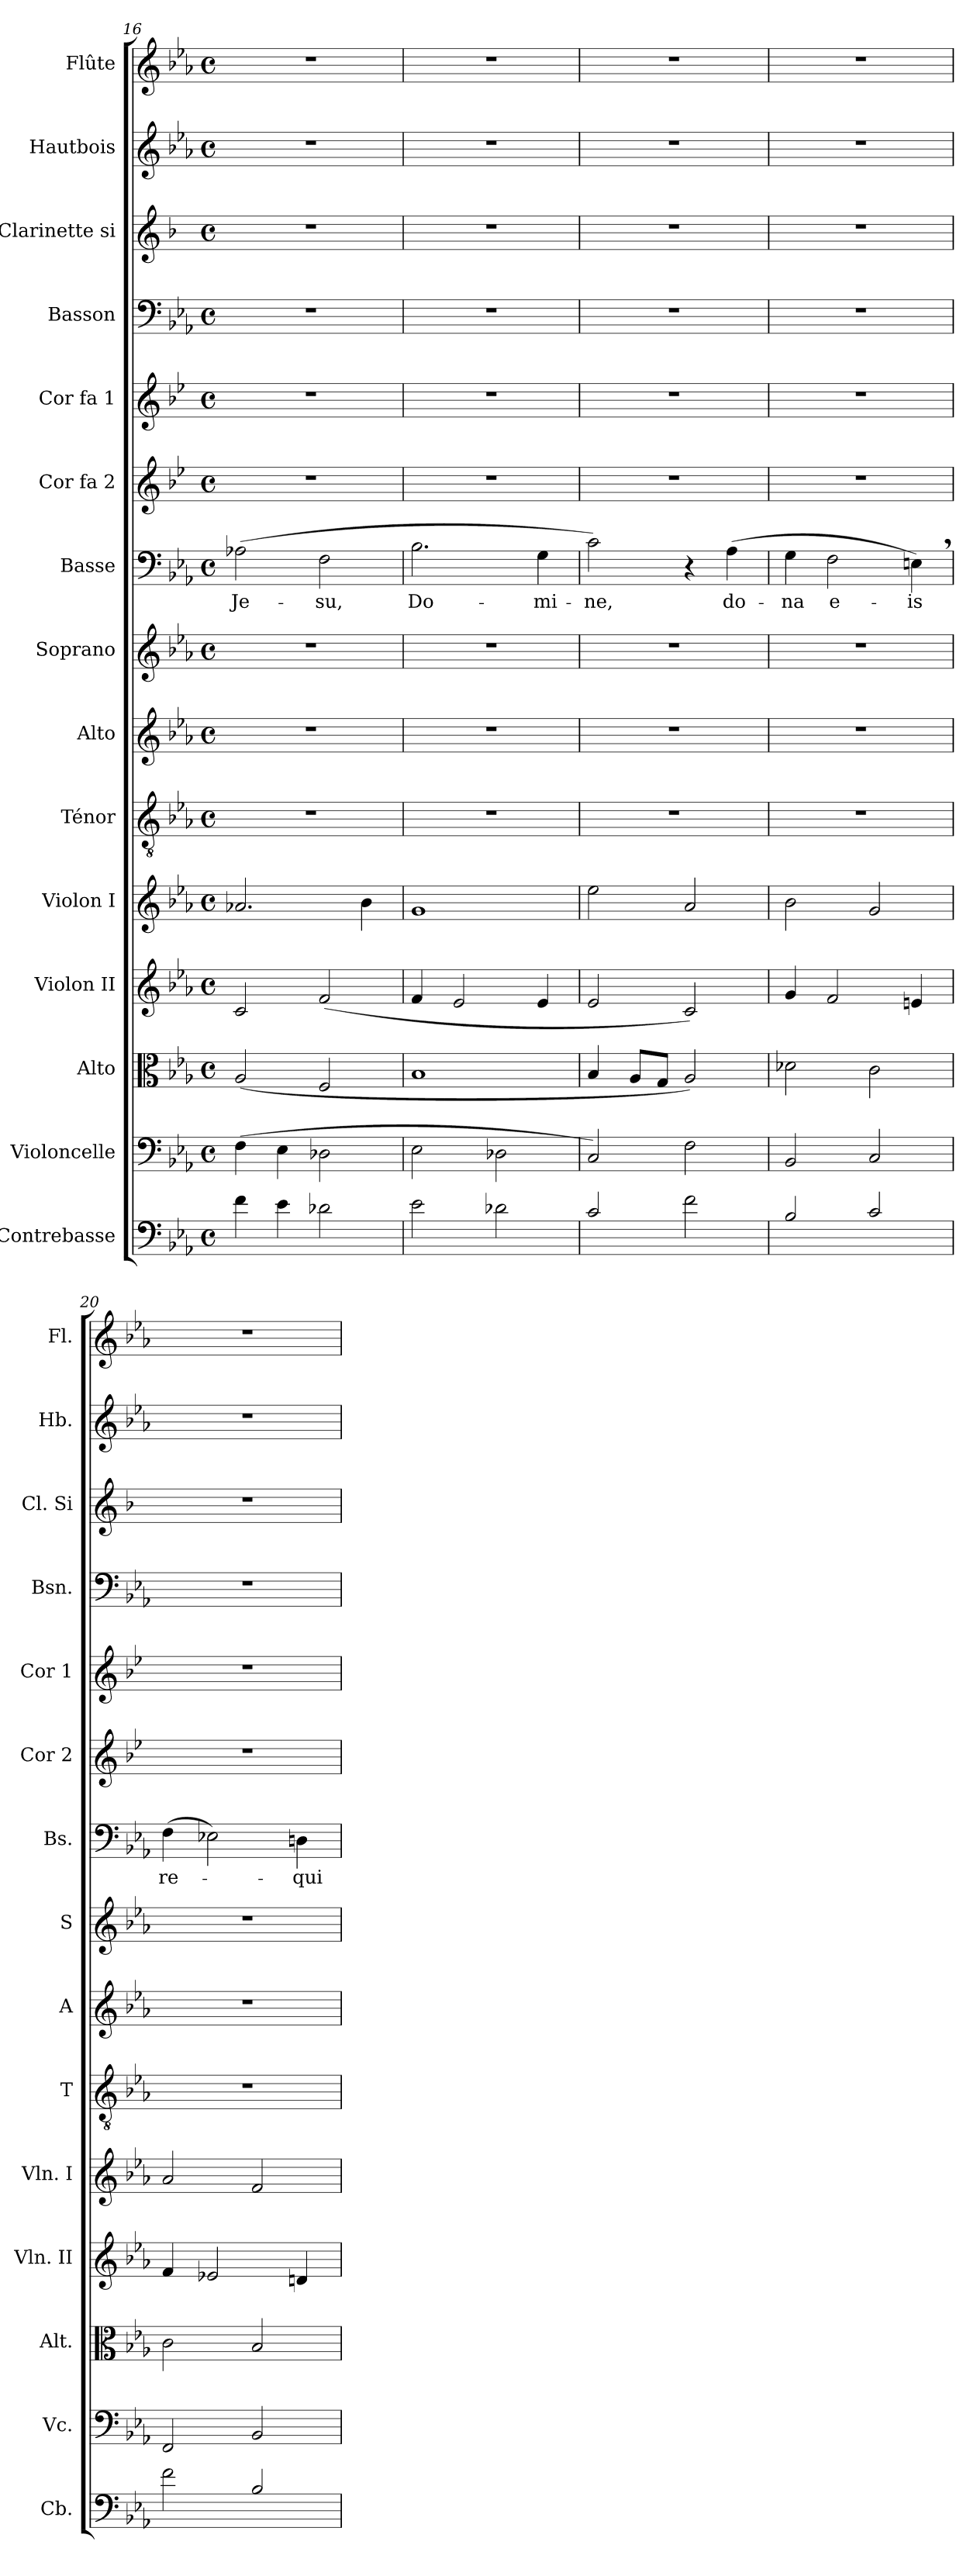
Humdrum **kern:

**kern	**kern	**kern	**kern	**kern	**kern	**kern	**kern	**kern	**text	**kern	**kern	**kern	**kern	**kern	**kern
*part15	*part14	*part13	*part12	*part11	*part10	*part9	*part8	*part7	*part7	*part6	*part5	*part4	*part3	*part2	*part1
*staff15	*staff14	*staff13	*staff12	*staff11	*staff10	*staff9	*staff8	*staff7	*staff7	*staff6	*staff5	*staff4	*staff3	*staff2	*staff1
*I"Contrebasse	*I"Violoncelle	*I"Alto	*I"Violon II	*I"Violon I	*I"Ténor	*I"Alto	*I"Soprano	*I"Basse	*	*I"Cor fa 2	*I"Cor fa 1	*I"Basson	*I"Clarinette si	*I"Hautbois	*I"Flûte
*I'Cb.	*I'Vc.	*I'Alt.	*I'Vln. II	*I'Vln. I	*I'T	*I'A	*I'S	*I'Bs.	*	*I'Cor 2	*I'Cor 1	*I'Bsn.	*I'Cl. Si	*I'Hb.	*I'Fl.
*clefF4	*clefF4	*clefC3	*clefG2	*clefG2	*clefGv2	*clefG2	*clefG2	*clefF4	*	*clefG2	*clefG2	*clefF4	*clefG2	*clefG2	*clefG2
*ITrd7c12	*	*	*	*	*	*	*	*	*	*ITrd-3c-5	*ITrd-3c-5	*	*ITrd1c2	*	*
*k[b-e-a-]	*k[b-e-a-]	*k[b-e-a-]	*k[b-e-a-]	*k[b-e-a-]	*k[b-e-a-]	*k[b-e-a-]	*k[b-e-a-]	*k[b-e-a-]	*	*k[b-e-a-]	*k[b-e-a-]	*k[b-e-a-]	*k[b-e-a-]	*k[b-e-a-]	*k[b-e-a-]
*E-:	*E-:	*E-:	*E-:	*E-:	*E-:	*E-:	*E-:	*E-:	*	*E-:	*E-:	*E-:	*E-:	*E-:	*E-:
*M4/4	*M4/4	*M4/4	*M4/4	*M4/4	*M4/4	*M4/4	*M4/4	*M4/4	*	*M4/4	*M4/4	*M4/4	*M4/4	*M4/4	*M4/4
*met(c)	*met(c)	*met(c)	*met(c)	*met(c)	*met(c)	*met(c)	*met(c)	*met(c)	*	*met(c)	*met(c)	*met(c)	*met(c)	*met(c)	*met(c)
=16	=16	=16	=16	=16	=16	=16	=16	=16	=16	=16	=16	=16	=16	=16	=16
!	!	!	!	!	!	!	!	!	!LO:LY:b	!	!	!	!	!	!
4F\	(>4F\	(<2A-/	2c/	2.a-X/	1r	1r	1r	(>2A-X\	Je-	1r	1r	1r	1r	1r	1r
4E-\	4E-\	.	.	.	.	.	.	.	.	.	.	.	.	.	.
!	!	!	!	!	!	!	!	!	!LO:LY:b	!	!	!	!	!	!
2D-X\	2D-X\	2F/	(<2f/	.	.	.	.	2F\	-su,	.	.	.	.	.	.
.	.	.	.	4b-\	.	.	.	.	.	.	.	.	.	.	.
=17	=17	=17	=17	=17	=17	=17	=17	=17	=17	=17	=17	=17	=17	=17	=17
!	!	!	!	!	!	!	!	!	!LO:LY:b	!	!	!	!	!	!
2E-\	2E-\	1B-	4f/	1g	1r	1r	1r	2.B-\	Do-	1r	1r	1r	1r	1r	1r
.	.	.	2e-/	.	.	.	.	.	.	.	.	.	.	.	.
2D-X\	2D-X\	.	.	.	.	.	.	.	.	.	.	.	.	.	.
!	!	!	!	!	!	!	!	!	!LO:LY:b	!	!	!	!	!	!
.	.	.	4e-/	.	.	.	.	4G\	-mi-	.	.	.	.	.	.
=18	=18	=18	=18	=18	=18	=18	=18	=18	=18	=18	=18	=18	=18	=18	=18
!	!	!	!	!	!	!	!	!	!LO:LY:b	!	!	!	!	!	!
2C/	2C/)	4B-/	2e-/	2ee-\	1r	1r	1r	2c\)	-ne,	1r	1r	1r	1r	1r	1r
.	.	8A-/L	.	.	.	.	.	.	.	.	.	.	.	.	.
.	.	8G/J	.	.	.	.	.	.	.	.	.	.	.	.	.
2F\	2F\	2A-/)	2c/)	2a-/	.	.	.	4r	.	.	.	.	.	.	.
!	!	!	!	!	!	!	!	!	!LO:LY:b	!	!	!	!	!	!
.	.	.	.	.	.	.	.	(>4A-\	do-	.	.	.	.	.	.
!!LO:PB:g=z
=19	=19	=19	=19	=19	=19	=19	=19	=19	=19	=19	=19	=19	=19	=19	=19
!	!	!	!	!	!	!	!	!	!LO:LY:b	!	!	!	!	!	!
2BB-/	2BB-/	2d-X\	4g/	2b-\	1r	1r	1r	4G\	-na	1r	1r	1r	1r	1r	1r
!	!	!	!	!	!	!	!	!	!LO:LY:b	!	!	!	!	!	!
.	.	.	2f/	.	.	.	.	2F\	e-	.	.	.	.	.	.
2C/	2C/	2c\	.	2g/	.	.	.	.	.	.	.	.	.	.	.
!	!	!	!	!	!	!	!	!	!LO:LY:b	!	!	!	!	!	!
.	.	.	4en/	.	.	.	.	4En,>\)	-is	.	.	.	.	.	.
=20	=20	=20	=20	=20	=20	=20	=20	=20	=20	=20	=20	=20	=20	=20	=20
!	!	!	!	!	!	!	!	!	!LO:LY:b	!	!	!	!	!	!
2F\	2FF/	2c\	4f/	2a-/	1r	1r	1r	(>4F\	re-	1r	1r	1r	1r	1r	1r
.	.	.	2e-X/	.	.	.	.	2E-X\)	.	.	.	.	.	.	.
2BB-/	2BB-/	2B-/	.	2f/	.	.	.	.	.	.	.	.	.	.	.
!	!	!	!	!	!	!	!	!	!LO:LY:b	!	!	!	!	!	!
.	.	.	4dn/	.	.	.	.	4Dn\	-qui-	.	.	.	.	.	.
=	=	=	=	=	=	=	=	=	=	=	=	=	=	=	=
*-	*-	*-	*-	*-	*-	*-	*-	*-	*-	*-	*-	*-	*-	*-	*-
